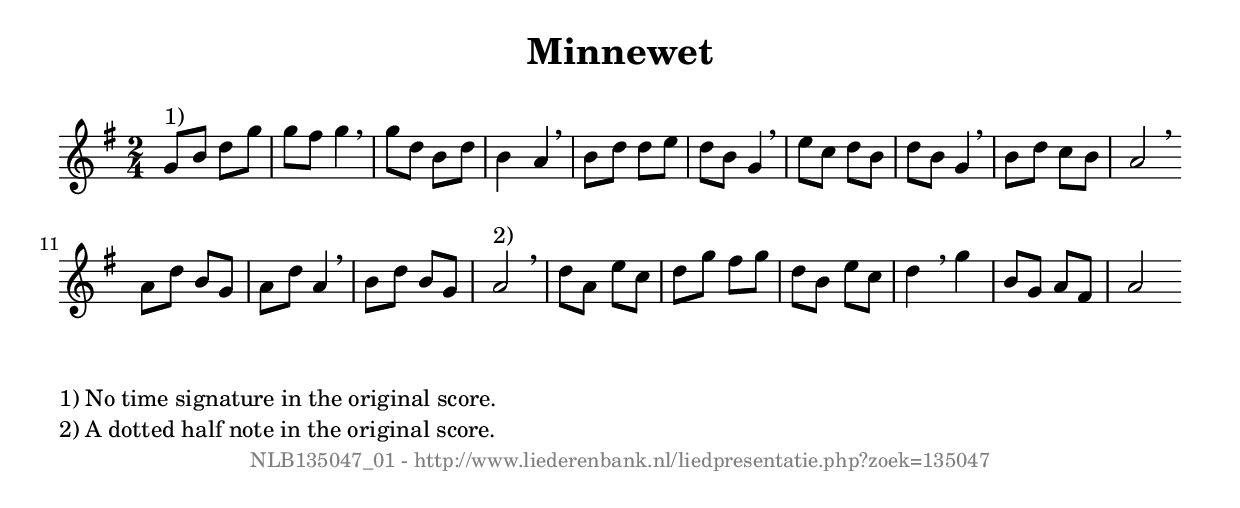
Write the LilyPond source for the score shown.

%
% produced by wce2krn 1.64 (7 June 2014)
%
\version"2.16"
#(append! paper-alist '(("long" . (cons (* 210 mm) (* 2000 mm)))))
#(set-default-paper-size "long")
sb = {\breathe}
mBreak = {\breathe }
bBreak = {\breathe }
x = {\once\override NoteHead #'style = #'cross }
gl=\glissando
itime={\override Staff.TimeSignature #'stencil = ##f }
ficta = {\once\set suggestAccidentals = ##t}
fine = {\once\override Score.RehearsalMark #'self-alignment-X = #1 \mark \markup {\italic{Fine}}}
dc = {\once\override Score.RehearsalMark #'self-alignment-X = #1 \mark \markup {\italic{D.C.}}}
dcf = {\once\override Score.RehearsalMark #'self-alignment-X = #1 \mark \markup {\italic{D.C. al Fine}}}
dcc = {\once\override Score.RehearsalMark #'self-alignment-X = #1 \mark \markup {\italic{D.C. al Coda}}}
ds = {\once\override Score.RehearsalMark #'self-alignment-X = #1 \mark \markup {\italic{D.S.}}}
dsf = {\once\override Score.RehearsalMark #'self-alignment-X = #1 \mark \markup {\italic{D.S. al Fine}}}
dsc = {\once\override Score.RehearsalMark #'self-alignment-X = #1 \mark \markup {\italic{D.S. al Coda}}}
pv = {\set Score.repeatCommands = #'((volta "1"))}
sv = {\set Score.repeatCommands = #'((volta "2"))}
tv = {\set Score.repeatCommands = #'((volta "3"))}
qv = {\set Score.repeatCommands = #'((volta "4"))}
xv = {\set Score.repeatCommands = #'((volta #f))}
\header{ tagline = ""
title = "Minnewet"
}
\score {{
\key g \major
\relative g'
{
\set melismaBusyProperties = #'()
\time 2/4
\tempo 4=120
\override Score.MetronomeMark #'transparent = ##t
\override Score.RehearsalMark #'break-visibility = #(vector #t #t #f)
g8 ^"1)" b d g g fis g4 \sb g8 d b d b4 a \sb b8 d d e d b g4 \sb e'8 c d b d b g4 \sb b8 d c b a2 \bar ":|:" \bBreak
a8 d b g a d a4 \sb b8 d b g a2 ^"2)" \sb d8 a e' c d g fis g d b e c d4 \sb g b,8 g a fis a2 \bar ":|"
 }}
 \midi { }
 \layout {
            indent = 0.0\cm
}
}
\markup { \wordwrap-string #" 
1) No time signature in the original score. 

2) A dotted half note in the original score.
"}
\markup { \vspace #0 } \markup { \with-color #grey \fill-line { \center-column { \smaller "NLB135047_01 - http://www.liederenbank.nl/liedpresentatie.php?zoek=135047" } } }
